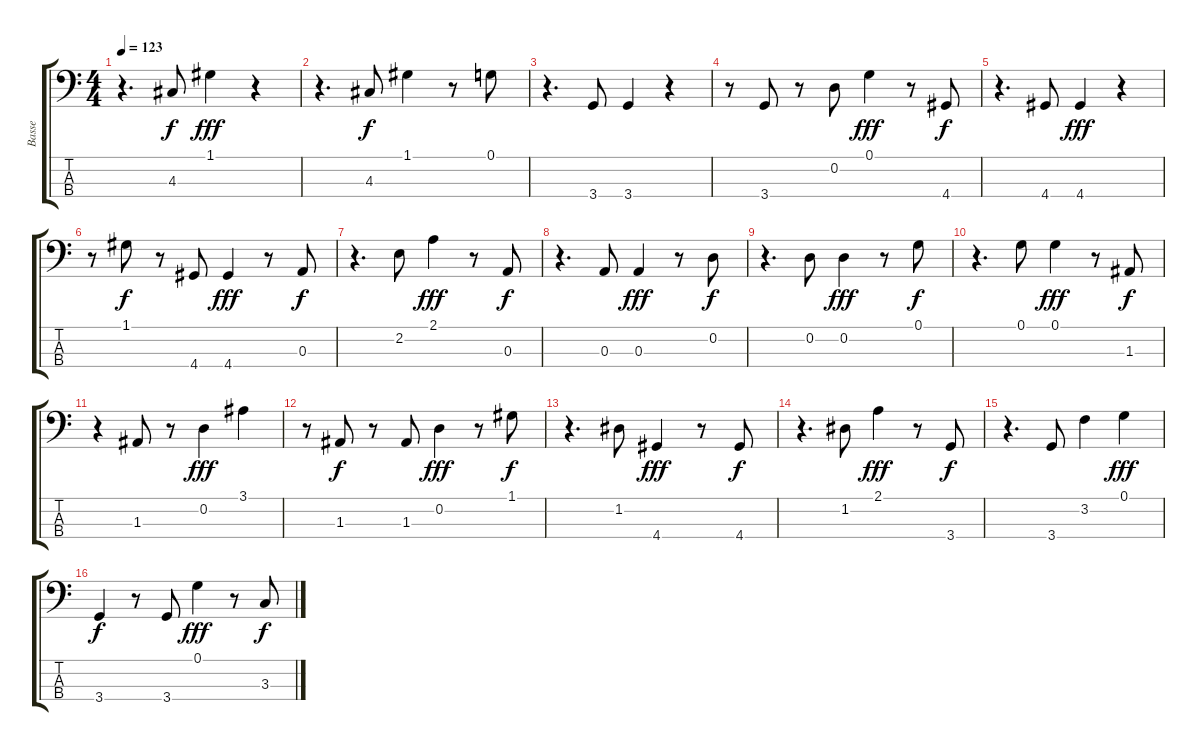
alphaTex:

\track ("Basse" "Basse") {instrument fretlessbass}
\staff {score tabs}
\tuning (G2 D2 A1 E1) {hide}
\ts (4 4)
\tempo 123
\clef f4
\ks c
r.4{d dy f} 4.3.8 1.1.4{dy fff} r.4 |
r.4{d} 4.3.8{dy f} 1.1.4 r.8 0.1.8 |
r.4{d} 3.4.8 3.4.4 r.4 |
r.8 3.4.8 r.8 0.2.8 0.1.4{dy fff} r.8 4.4.8{dy f} |
r.4{d} 4.4.8 4.4.4{dy fff} r.4 |
r.8 1.1.8{dy f} r.8 4.4.8 4.4.4{dy fff} r.8 0.3.8{dy f} |
r.4{d} 2.2.8 2.1.4{dy fff} r.8 0.3.8{dy f} |
r.4{d} 0.3.8 0.3.4{dy fff} r.8 0.2.8{dy f} |
r.4{d} 0.2.8 0.2.4{dy fff} r.8 0.1.8{dy f} |
r.4{d} 0.1.8 0.1.4{dy fff} r.8 1.3.8{dy f} |
r.4 1.3.8 r.8 0.2.4{dy fff} 3.1.4 |
r.8 1.3.8{dy f} r.8 1.3.8 0.2.4{dy fff} r.8 1.1.8{dy f} |
r.4{d} 1.2.8 4.4.4{dy fff} r.8 4.4.8{dy f} |
r.4{d} 1.2.8 2.1.4{dy fff} r.8 3.4.8{dy f} |
r.4{d} 3.4.8 3.2.4 0.1.4{dy fff} |
3.4.4{dy f} r.8 3.4.8 0.1.4{dy fff} r.8 3.3.8{dy f}
